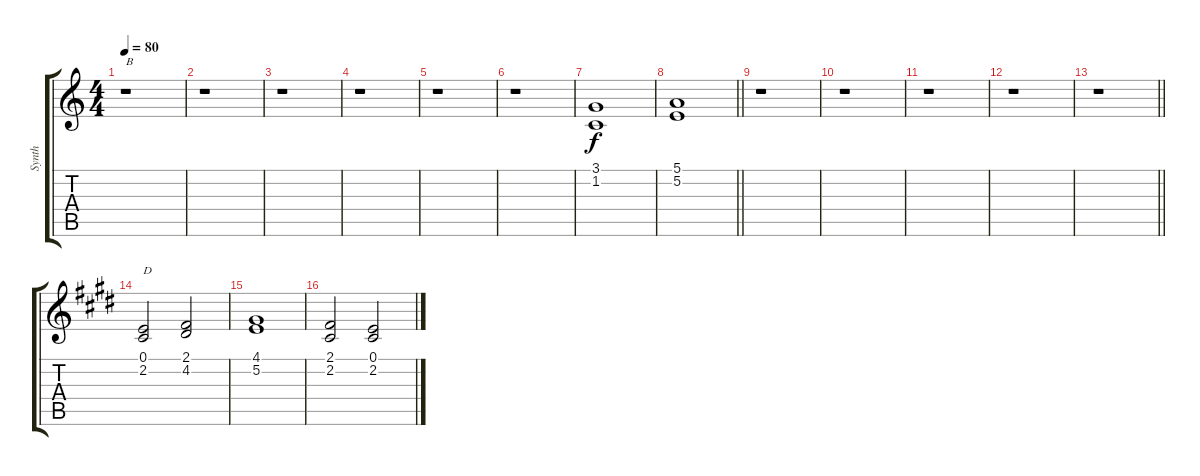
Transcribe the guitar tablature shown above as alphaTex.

\track ("Synth" "Synth") {instrument synthstrings2}
\staff {score tabs}
\tuning (E4 B3 G3 D3 A2 E2) {hide}
\ts (4 4)
\tempo 80
\clef g2
\ks c
r.1{txt "B" dy f} |
r.1 |
r.1 |
r.1 |
r.1 |
r.1 |
(3.1 1.2).1 |
\barLineRight lightlight
(5.1 5.2).1 |
r.1 |
r.1 |
r.1 |
r.1 |
\barLineRight lightlight
r.1 |
\ks e
(0.1 2.2).2{txt "D"} (2.1 4.2).2 |
(4.1 5.2).1 |
(2.1 2.2).2 (0.1 2.2).2
